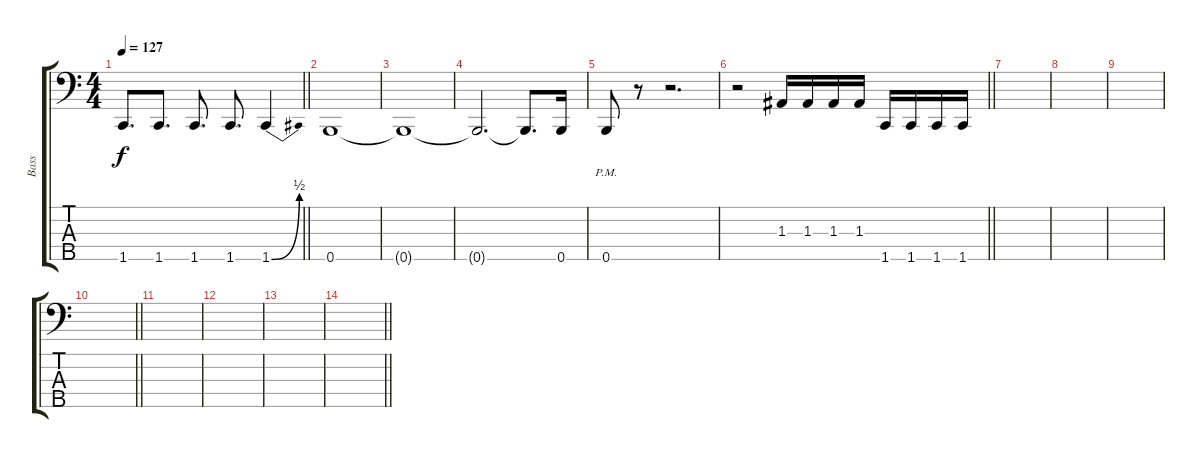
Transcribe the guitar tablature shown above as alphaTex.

\track ("Bass" "Bass") {instrument electricbassfinger}
\staff {score tabs}
\tuning (G2 D2 A1 E1 B0) {hide}
\ts (4 4)
\tempo 127
\clef f4
\barLineRight lightlight
\ks c
1.5.8{d dy f} 1.5.8{d} 1.5.8{d} 1.5.8{d} 1.5{be (bend 0 0 60 2)}.4 |
\section ("" "")
0.5.1 |
0.5{t}.1 |
0.5{t}.2{d} 0.5{t}.8{d} 0.5.16 |
0.5{pm}.8 r.8 r.2{d} |
\barLineRight lightlight
r.2 1.3.16 1.3.16 1.3.16 1.3.16 1.5.16 1.5.16 1.5.16 1.5.16 |
|
|
|
\barLineRight lightlight
|
|
|
|
\barLineRight lightlight
